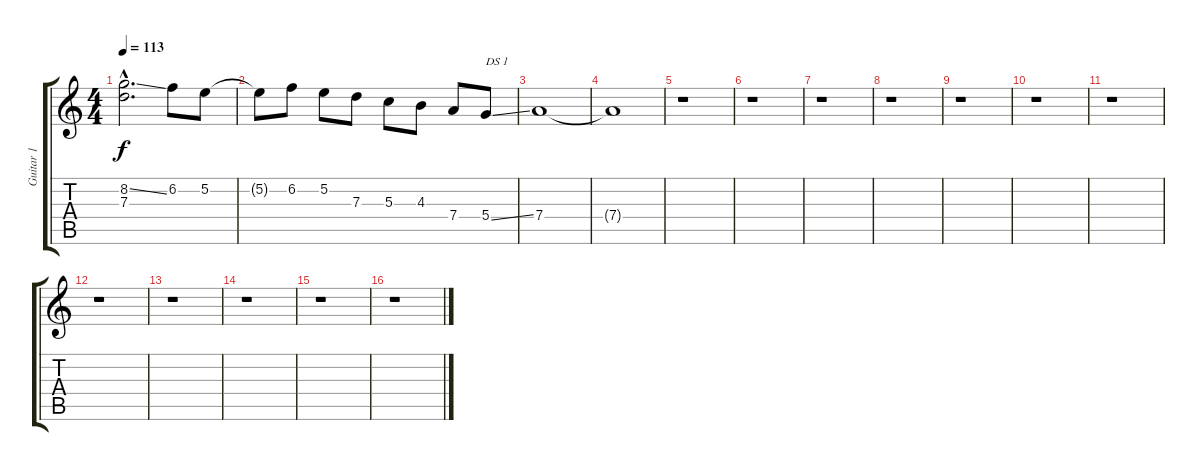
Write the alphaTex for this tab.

\track ("Guitar 1" "Guitar 1") {instrument distortionguitar}
\staff {score tabs}
\tuning (E4 B3 G3 D3 A2 E2) {hide}
\ts (4 4)
\tempo 113
\clef g2
\ks c
(8.2{ss hac} 7.3{hac}).2{d dy f} 6.2.8 5.2.8 |
5.2{t}.8 6.2.8 5.2.8 7.3.8 5.3.8 4.3.8 7.4.8 5.4{ss}.8{txt "DS 1"} |
7.4.1 |
7.4{t}.1 |
r.1 |
r.1 |
r.1 |
r.1 |
r.1 |
r.1 |
r.1 |
r.1 |
r.1 |
r.1 |
r.1 |
r.1
